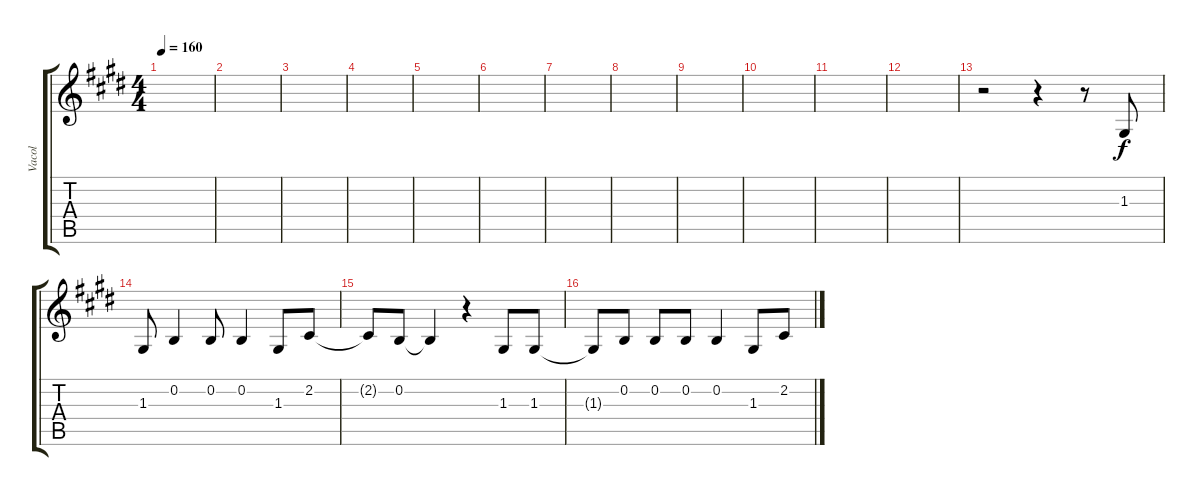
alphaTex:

\track ("Vacol" "Vacol") {instrument reedorgan}
\staff {score tabs}
\tuning (E4 B3 G3 D3 A2 E2) {hide}
\ts (4 4)
\tempo 160
\clef g2
\ks e
|
|
|
|
|
|
|
|
|
|
|
|
r.2 r.4 r.8 1.3.8 |
1.3.8 0.2.4 0.2.8 0.2.4 1.3.8 2.2.8 |
2.2{t}.8 0.2.8 0.2{t}.4 r.4 1.3.8 1.3.8 |
1.3{t}.8 0.2.8 0.2.8 0.2.8 0.2.4 1.3.8 2.2.8
